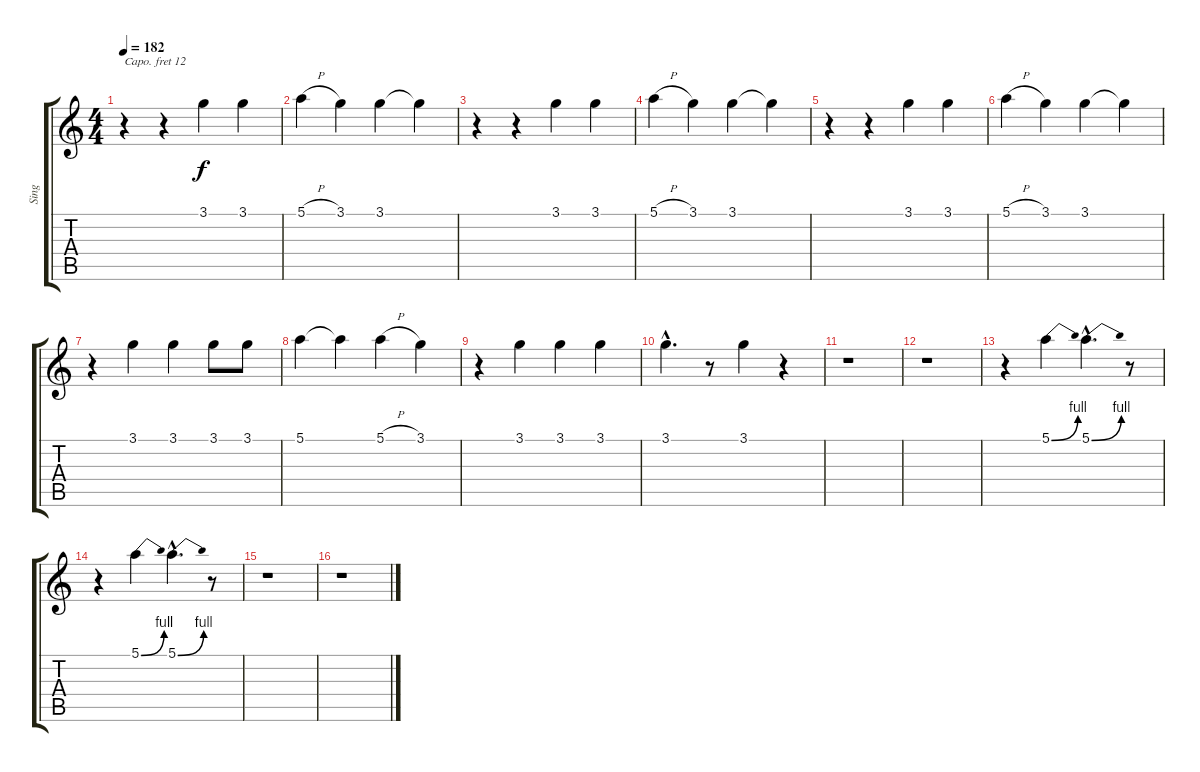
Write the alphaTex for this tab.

\track ("Sing" "Sing") {instrument panflute}
\staff {score tabs}
\capo 12
\tuning (E4 B3 G3 D3 A2 E2) {hide}
\ts (4 4)
\tempo 182
\clef g2
\ks c
r.4{dy f} r.4 3.1.4 3.1.4 |
5.1{h}.4 3.1.4 3.1.4 3.1{t}.4 |
r.4 r.4 3.1.4 3.1.4 |
5.1{h}.4 3.1.4 3.1.4 3.1{t}.4 |
r.4 r.4 3.1.4 3.1.4 |
5.1{h}.4 3.1.4 3.1.4 3.1{t}.4 |
r.4 3.1.4 3.1.4 3.1.8 3.1.8 |
5.1.4 5.1{t}.4 5.1{h}.4 3.1.4 |
r.4 3.1.4 3.1.4 3.1.4 |
3.1{hac}.4{d} r.8 3.1.4 r.4 |
r.1 |
r.1 |
r.4 5.1{be (bend 0 0 60 4)}.4 5.1{be (bend 0 0 60 4) hac}.4{d} r.8 |
r.4 5.1{be (bend 0 0 60 4)}.4 5.1{be (bend 0 0 60 4) hac}.4{d} r.8 |
r.1 |
r.1
